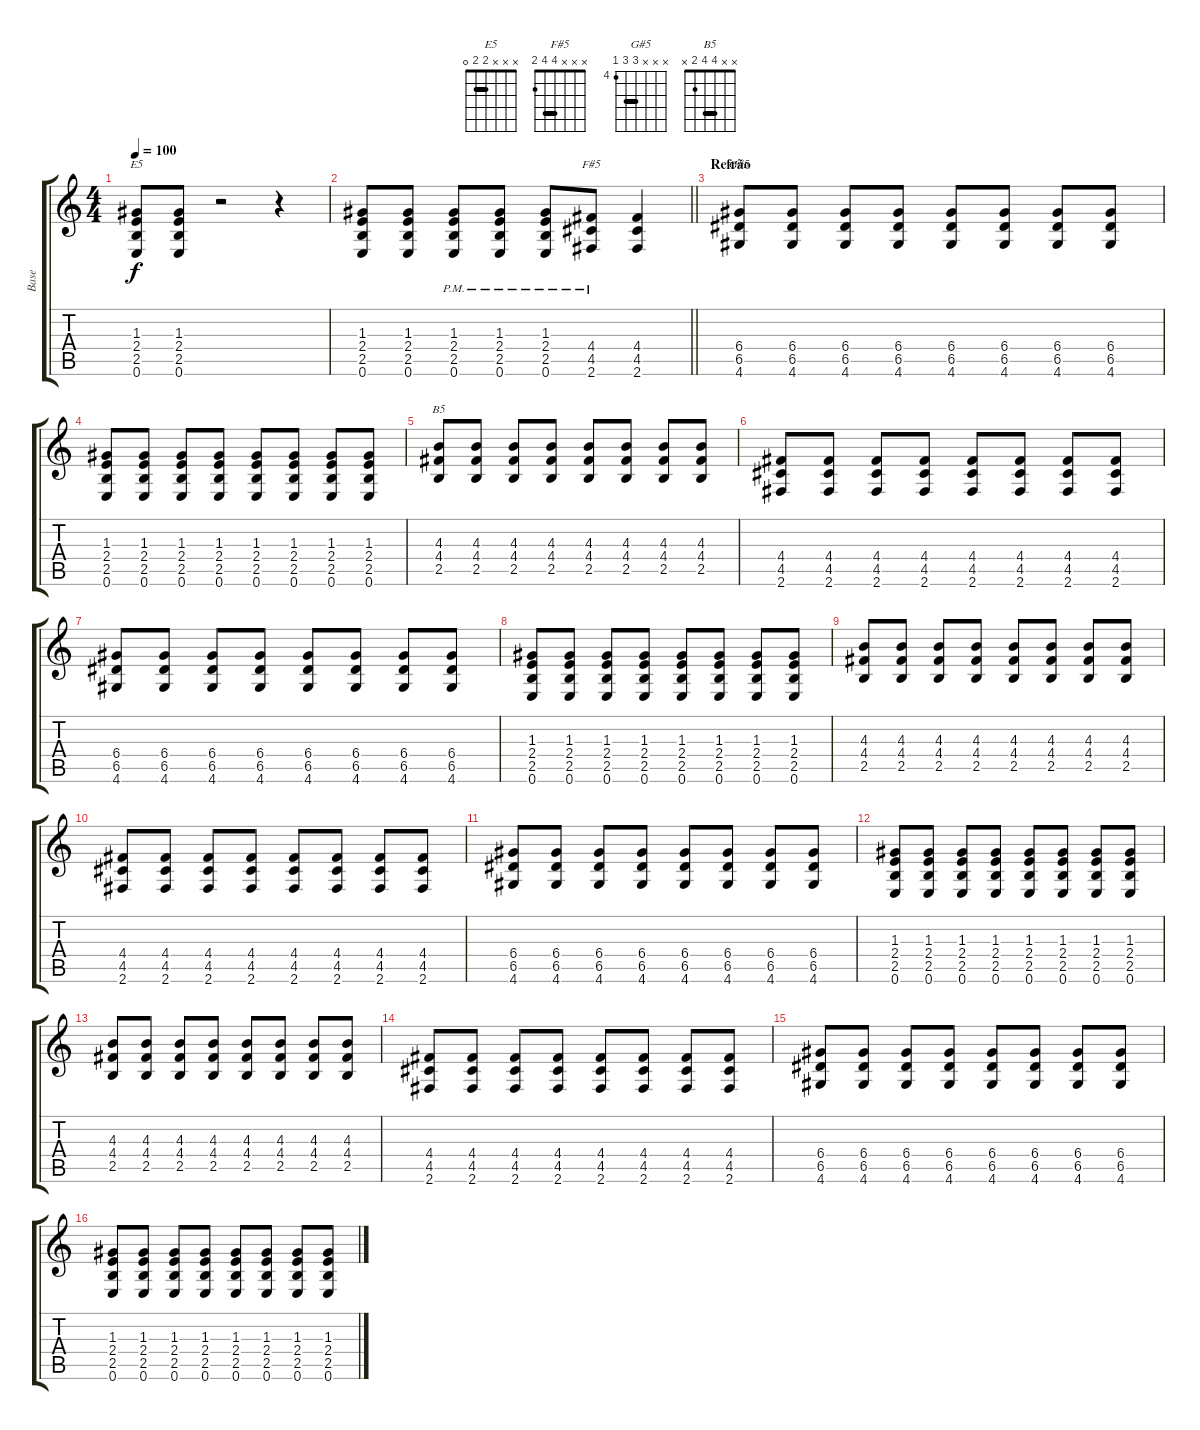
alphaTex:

\track ("Base" "Base") {instrument overdrivenguitar}
\staff {score tabs}
\tuning (E4 B3 G3 D3 A2 E2) {hide}
\chord ("E5" x x x 2 2 0) {barre 2}
\chord ("F#5" x x x 4 4 2) {barre 4}
\chord ("G#5" x x x 6 6 4) {firstfret 4 barre 6}
\chord ("B5" x x 4 4 2 x) {barre 4}
\ts (4 4)
\tempo 100
\clef g2
\ks c
(1.3 2.4 2.5 0.6).8{ch "E5" dy f} (1.3 2.4 2.5 0.6).8 r.2 r.4 |
\barLineRight lightlight
(1.3 2.4 2.5 0.6).8 (1.3 2.4 2.5 0.6).8 (1.3{pm} 2.4{pm} 2.5{pm} 0.6{pm}).8 (1.3{pm} 2.4{pm} 2.5{pm} 0.6{pm}).8 (1.3{pm} 2.4{pm} 2.5{pm} 0.6{pm}).8 (4.4{pm} 4.5{pm} 2.6{pm}).8{ch "F#5"} (4.4 4.5 2.6).4 |
\section ("" "Refrão")
(6.4 6.5 4.6).8{ch "G#5"} (6.4 6.5 4.6).8 (6.4 6.5 4.6).8 (6.4 6.5 4.6).8 (6.4 6.5 4.6).8 (6.4 6.5 4.6).8 (6.4 6.5 4.6).8 (6.4 6.5 4.6).8 |
(1.3 2.4 2.5 0.6).8 (1.3 2.4 2.5 0.6).8 (1.3 2.4 2.5 0.6).8 (1.3 2.4 2.5 0.6).8 (1.3 2.4 2.5 0.6).8 (1.3 2.4 2.5 0.6).8 (1.3 2.4 2.5 0.6).8 (1.3 2.4 2.5 0.6).8 |
(4.3 4.4 2.5).8{ch "B5"} (4.3 4.4 2.5).8 (4.3 4.4 2.5).8 (4.3 4.4 2.5).8 (4.3 4.4 2.5).8 (4.3 4.4 2.5).8 (4.3 4.4 2.5).8 (4.3 4.4 2.5).8 |
(4.4 4.5 2.6).8 (4.4 4.5 2.6).8 (4.4 4.5 2.6).8 (4.4 4.5 2.6).8 (4.4 4.5 2.6).8 (4.4 4.5 2.6).8 (4.4 4.5 2.6).8 (4.4 4.5 2.6).8 |
(6.4 6.5 4.6).8 (6.4 6.5 4.6).8 (6.4 6.5 4.6).8 (6.4 6.5 4.6).8 (6.4 6.5 4.6).8 (6.4 6.5 4.6).8 (6.4 6.5 4.6).8 (6.4 6.5 4.6).8 |
(1.3 2.4 2.5 0.6).8 (1.3 2.4 2.5 0.6).8 (1.3 2.4 2.5 0.6).8 (1.3 2.4 2.5 0.6).8 (1.3 2.4 2.5 0.6).8 (1.3 2.4 2.5 0.6).8 (1.3 2.4 2.5 0.6).8 (1.3 2.4 2.5 0.6).8 |
(4.3 4.4 2.5).8 (4.3 4.4 2.5).8 (4.3 4.4 2.5).8 (4.3 4.4 2.5).8 (4.3 4.4 2.5).8 (4.3 4.4 2.5).8 (4.3 4.4 2.5).8 (4.3 4.4 2.5).8 |
(4.4 4.5 2.6).8 (4.4 4.5 2.6).8 (4.4 4.5 2.6).8 (4.4 4.5 2.6).8 (4.4 4.5 2.6).8 (4.4 4.5 2.6).8 (4.4 4.5 2.6).8 (4.4 4.5 2.6).8 |
(6.4 6.5 4.6).8 (6.4 6.5 4.6).8 (6.4 6.5 4.6).8 (6.4 6.5 4.6).8 (6.4 6.5 4.6).8 (6.4 6.5 4.6).8 (6.4 6.5 4.6).8 (6.4 6.5 4.6).8 |
(1.3 2.4 2.5 0.6).8 (1.3 2.4 2.5 0.6).8 (1.3 2.4 2.5 0.6).8 (1.3 2.4 2.5 0.6).8 (1.3 2.4 2.5 0.6).8 (1.3 2.4 2.5 0.6).8 (1.3 2.4 2.5 0.6).8 (1.3 2.4 2.5 0.6).8 |
(4.3 4.4 2.5).8 (4.3 4.4 2.5).8 (4.3 4.4 2.5).8 (4.3 4.4 2.5).8 (4.3 4.4 2.5).8 (4.3 4.4 2.5).8 (4.3 4.4 2.5).8 (4.3 4.4 2.5).8 |
(4.4 4.5 2.6).8 (4.4 4.5 2.6).8 (4.4 4.5 2.6).8 (4.4 4.5 2.6).8 (4.4 4.5 2.6).8 (4.4 4.5 2.6).8 (4.4 4.5 2.6).8 (4.4 4.5 2.6).8 |
(6.4 6.5 4.6).8 (6.4 6.5 4.6).8 (6.4 6.5 4.6).8 (6.4 6.5 4.6).8 (6.4 6.5 4.6).8 (6.4 6.5 4.6).8 (6.4 6.5 4.6).8 (6.4 6.5 4.6).8 |
(1.3 2.4 2.5 0.6).8 (1.3 2.4 2.5 0.6).8 (1.3 2.4 2.5 0.6).8 (1.3 2.4 2.5 0.6).8 (1.3 2.4 2.5 0.6).8 (1.3 2.4 2.5 0.6).8 (1.3 2.4 2.5 0.6).8 (1.3 2.4 2.5 0.6).8
